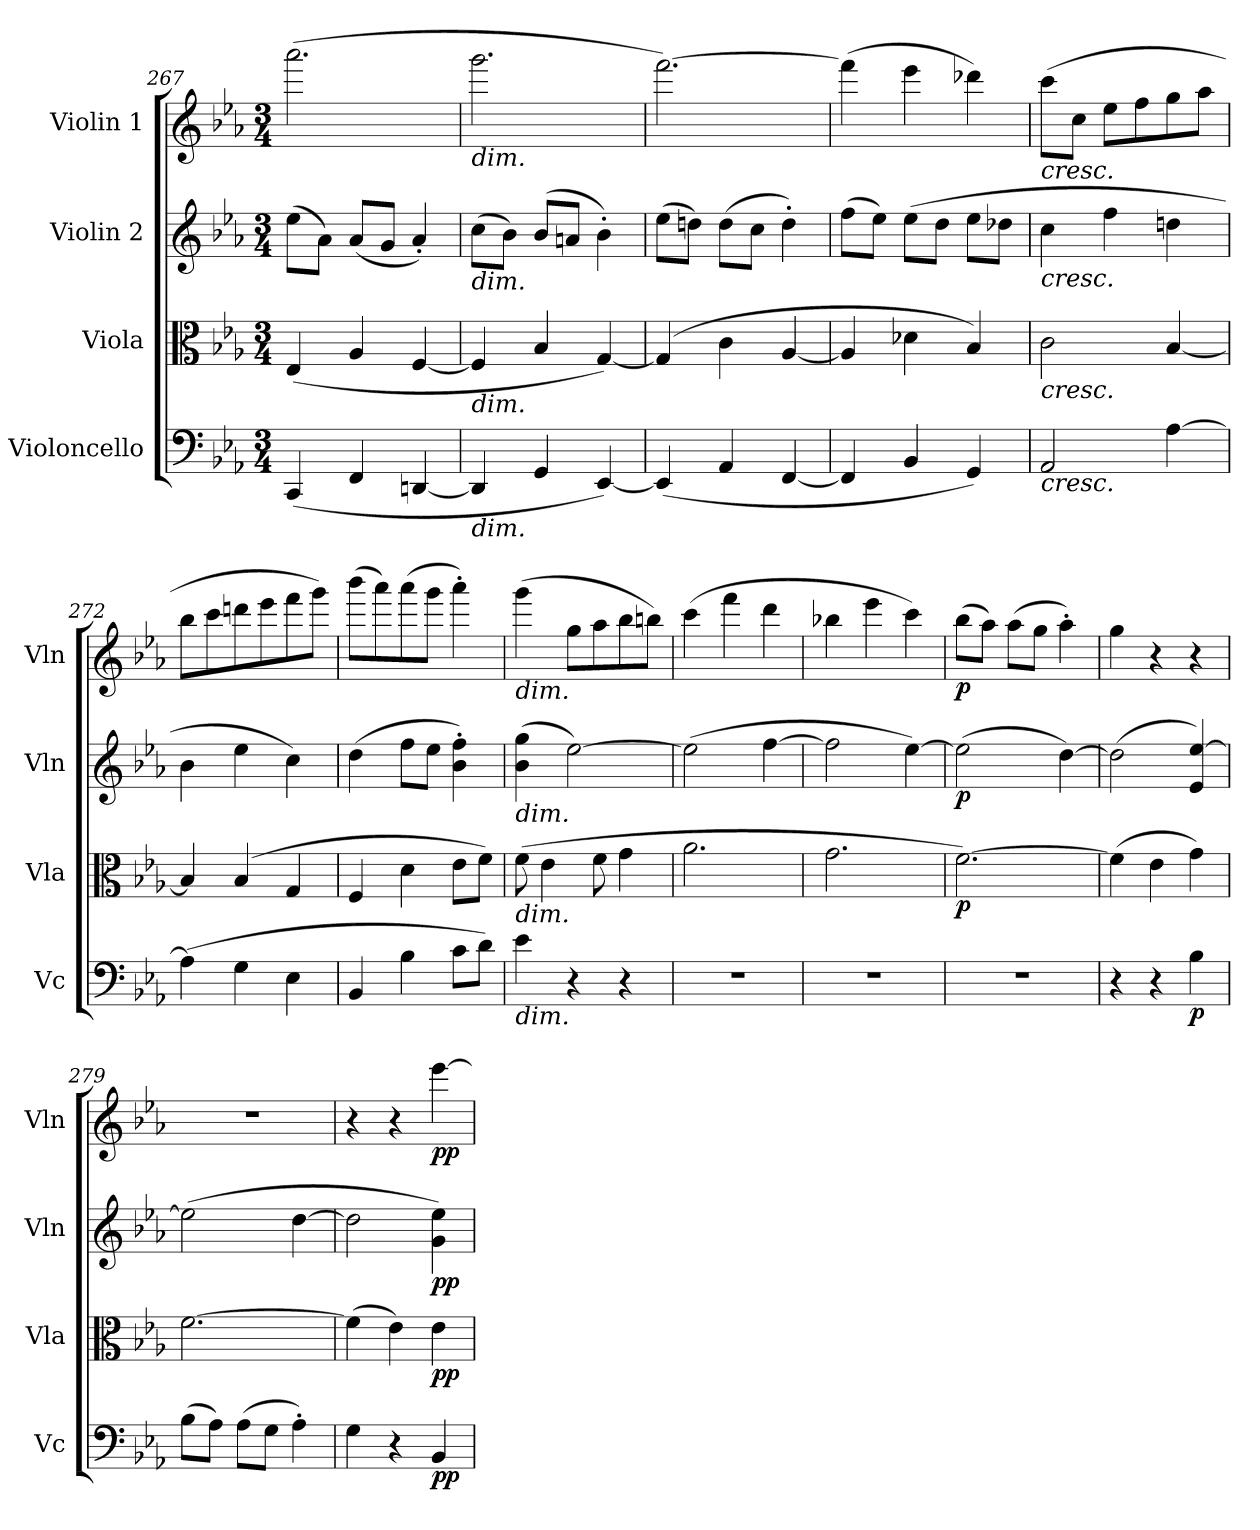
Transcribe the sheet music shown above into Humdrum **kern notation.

**kern	**dynam	**kern	**dynam	**kern	**dynam	**kern	**dynam
*part4	*part4	*part3	*part3	*part2	*part2	*part1	*part1
*staff4	*staff4	*staff3	*staff3	*staff2	*staff2	*staff1	*staff1
*I"Violoncello	*	*I"Viola	*	*I"Violin 2	*	*I"Violin 1	*
*I'Vc	*	*I'Vla	*	*I'Vln	*	*I'Vln	*
*clefF4	*	*clefC3	*	*clefG2	*	*clefG2	*
*k[b-e-a-]	*	*k[b-e-a-]	*	*k[b-e-a-]	*	*k[b-e-a-]	*
*M3/4	*	*M3/4	*	*M3/4	*	*M3/4	*
=267	=267	=267	=267	=267	=267	=267	=267
!	!LO:DY:b	!	!	!	!	!	!
!	!LO:DY:n=1:b	!	!LO:DY:b	!	!	!	!
!	!	!	!LO:DY:n=1:b	!	!LO:DY:b	!	!
!	!	!	!	!	!LO:DY:n=1:b	!	!LO:DY:b
!	!	!	!	!	!	!	!LO:DY:n=1:b
(4CC/	p other-dynamics	(4E-/	p other-dynamics	(8ee-\L	p other-dynamics	(2.aaa-\	p other-dynamics
.	.	.	.	8a-\J)	.	.	.
4FF/	.	4A-/	.	(8a-/L	.	.	.
.	.	.	.	8g/J	.	.	.
[4DDn/	.	[4F/	.	4a-'/)	.	.	.
=268	=268	=268	=268	=268	=268	=268	=268
!	!	!	!	!	!	!LO:TX:b:i:t=dim.	!
!	!	!	!	!LO:TX:b:i:t=dim.	!	!	!
!	!	!LO:TX:b:i:t=dim.	!	!	!	!	!
!LO:TX:b:i:t=dim.	!	!	!	!	!	!	!
4DD/]	.	4F/]	.	(8cc\L	.	2.ggg\	.
.	.	.	.	8b-\J)	.	.	.
4GG/	.	4B-/	.	(8b-/L	.	.	.
.	.	.	.	8an/J	.	.	.
[4EE-/)	.	[4G/)	.	4b-'\)	.	.	.
=269	=269	=269	=269	=269	=269	=269	=269
(4EE-/]	.	(4G/]	.	(8ee-\L	.	[2.fff\)	.
.	.	.	.	8ddn\J)	.	.	.
4AA-/	.	4c\	.	(8dd\L	.	.	.
.	.	.	.	8cc\J	.	.	.
[4FF/	.	[4A-/	.	4dd'\)	.	.	.
=270	=270	=270	=270	=270	=270	=270	=270
4FF/]	.	4A-/]	.	(8ff\L	.	(4fff\]	.
.	.	.	.	8ee-\J)	.	.	.
4BB-/	.	4d-X\	.	(8ee-\L	.	4eee-\	.
.	.	.	.	8dd\J	.	.	.
4GG/)	.	4B-/)	.	8ee-\L	.	4ddd-X\)	.
.	.	.	.	8dd-X\J	.	.	.
=271	=271	=271	=271	=271	=271	=271	=271
!	!	!	!	!	!	!LO:TX:b:i:t=cresc.	!
!	!	!	!	!LO:TX:b:i:t=cresc.	!	!	!
!	!	!LO:TX:b:i:t=cresc.	!	!	!	!	!
!LO:TX:b:i:t=cresc.	!	!	!	!	!	!	!
2AA-/	.	2c\	.	4cc\	.	(8ccc\L	.
.	.	.	.	.	.	8cc\J	.
.	.	.	.	4ff\	.	8ee-\L	.
.	.	.	.	.	.	8ff\	.
[4A-\	.	[4B-/	.	4ddn\	.	8gg\	.
.	.	.	.	.	.	8aa-\J	.
!!LO:LB:g=z
=272	=272	=272	=272	=272	=272	=272	=272
(4A-\]	.	4B-/]	.	4b-\	.	8bb-\L	.
.	.	.	.	.	.	8ccc\	.
4G\	.	(4B-/	.	4ee-\	.	8dddn\	.
.	.	.	.	.	.	8eee-\	.
4E-\	.	4G/	.	4cc\)	.	8fff\	.
.	.	.	.	.	.	8ggg\J)	.
!!LO:LB:g=z
=273	=273	=273	=273	=273	=273	=273	=273
4BB-/	.	4F/	.	(4dd\	.	(8bbb-\L	.
.	.	.	.	.	.	8aaa-\)	.
4B-\	.	4d\	.	8ff\L	.	(8aaa-\	.
.	.	.	.	8ee-\J	.	8ggg\J	.
8c\L	.	8e-\L	.	4b-\' 4ff\')	.	4aaa-'\)	.
8d\J)	.	8f\J)	.	.	.	.	.
=274	=274	=274	=274	=274	=274	=274	=274
!	!	!	!	!	!	!LO:TX:b:i:t=dim.	!
!	!	!	!	!LO:TX:b:i:t=dim.	!	!	!
!	!	!LO:TX:b:i:t=dim.	!	!	!	!	!
!LO:TX:b:i:t=dim.	!	!	!	!	!	!	!
4e-\	.	(8f\	.	(4b-\ 4gg\	.	(4ggg\	.
.	.	4e-\	.	.	.	.	.
4r	.	.	.	[2ee-\)	.	8gg\L	.
.	.	8f\	.	.	.	8aa-\	.
4r	.	4g\	.	.	.	8bb-\	.
.	.	.	.	.	.	8bbn\J)	.
=275	=275	=275	=275	=275	=275	=275	=275
2.r	.	2.a-\	.	(2ee-\]	.	(4ccc\	.
.	.	.	.	.	.	4fff\	.
.	.	.	.	[4ff\	.	4ddd\	.
=276	=276	=276	=276	=276	=276	=276	=276
2.r	.	2.g\	.	2ff\]	.	4bb-X\	.
.	.	.	.	.	.	4eee-\	.
.	.	.	.	[4ee-\)	.	4ccc\)	.
=277	=277	=277	=277	=277	=277	=277	=277
!	!	!	!LO:DY:b	!	!LO:DY:b	!	!LO:DY:b
2.r	.	[2.f\)	p	(2ee-\]	p	(8bb-\L	p
.	.	.	.	.	.	8aa-\J)	.
.	.	.	.	.	.	(8aa-\L	.
.	.	.	.	.	.	8gg\J	.
.	.	.	.	[4dd\)	.	4aa-'\)	.
=278	=278	=278	=278	=278	=278	=278	=278
4r	.	(4f\]	.	(2dd\]	.	4gg\	.
4r	.	4e-\	.	.	.	4r	.
!	!LO:DY:b	!	!	!	!	!	!
4B-\	p	4g\)	.	4e-/ [4ee-/)	.	4r	.
=279	=279	=279	=279	=279	=279	=279	=279
(8B-\L	.	[2.f\	.	(2ee-\]	.	2.r	.
8A-\J)	.	.	.	.	.	.	.
(8A-\L	.	.	.	.	.	.	.
8G\J	.	.	.	.	.	.	.
4A-'\)	.	.	.	[4dd\	.	.	.
=280	=280	=280	=280	=280	=280	=280	=280
4G\	.	(4f\]	.	2dd\]	.	4r	.
4r	.	4e-\)	.	.	.	4r	.
!	!LO:DY:b	!	!LO:DY:b	!	!LO:DY:b	!	!LO:DY:b
4BB-/	pp	4e-\	pp	4g\ 4ee-\)	pp	[4eee-\	pp
=	=	=	=	=	=	=	=
*-	*-	*-	*-	*-	*-	*-	*-
